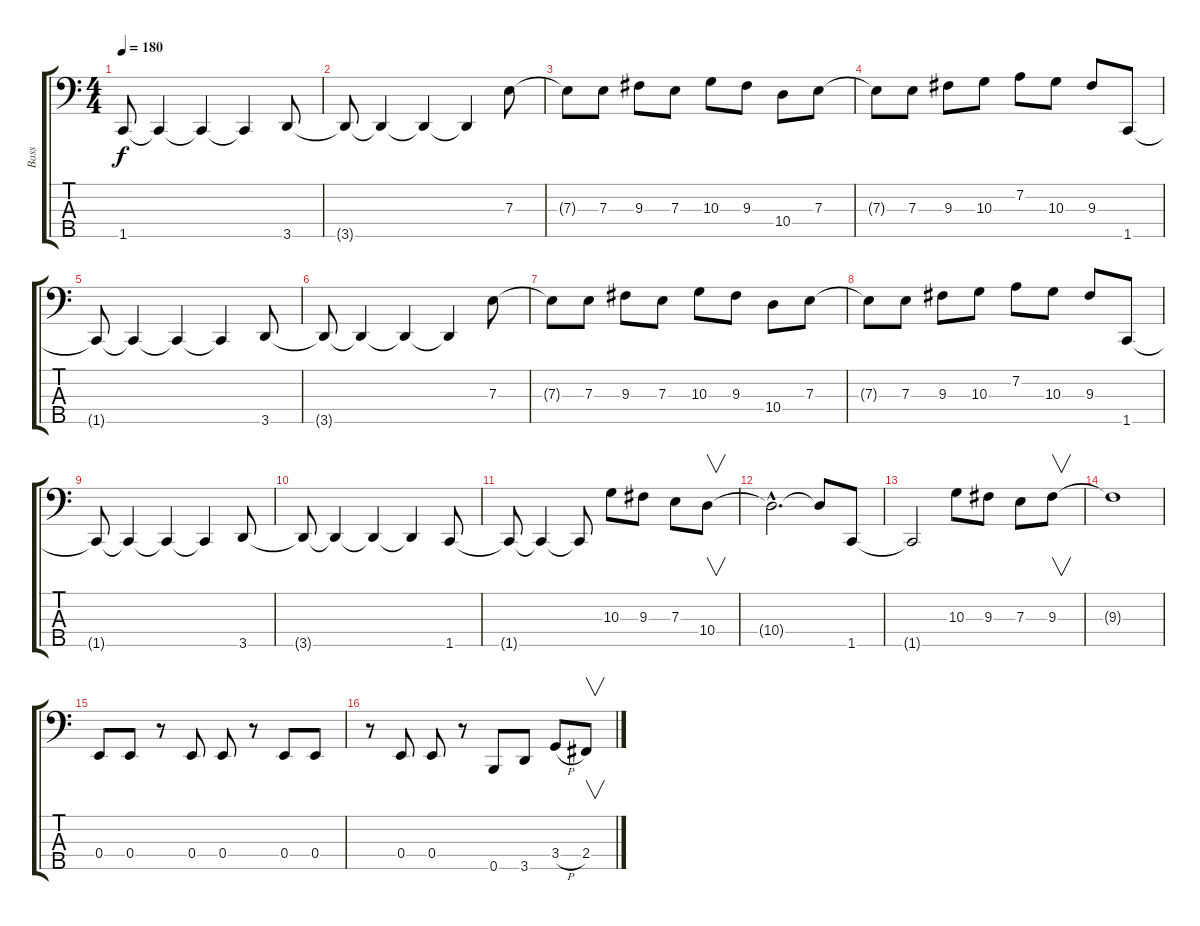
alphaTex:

\track ("Bass" "Bass") {instrument electricbasspick}
\staff {score tabs}
\tuning (G2 D2 A1 E1 B0) {hide}
\ts (4 4)
\tempo 180
\clef f4
\ks c
1.5{t}.8{dy f} 1.5{t}.4 1.5{t}.4 1.5{t}.4 3.5.8 |
3.5{t}.8 3.5{t}.4 3.5{t}.4 3.5{t}.4 7.3.8 |
7.3{t}.8 7.3.8 9.3.8 7.3.8 10.3.8 9.3.8 10.4.8 7.3.8 |
7.3{t}.8 7.3.8 9.3.8 10.3.8 7.2.8 10.3.8 9.3.8 1.5.8 |
1.5{t}.8 1.5{t}.4 1.5{t}.4 1.5{t}.4 3.5.8 |
3.5{t}.8 3.5{t}.4 3.5{t}.4 3.5{t}.4 7.3.8 |
7.3{t}.8 7.3.8 9.3.8 7.3.8 10.3.8 9.3.8 10.4.8 7.3.8 |
7.3{t}.8 7.3.8 9.3.8 10.3.8 7.2.8 10.3.8 9.3.8 1.5.8 |
1.5{t}.8 1.5{t}.4 1.5{t}.4 1.5{t}.4 3.5.8 |
3.5{t}.8 3.5{t}.4 3.5{t}.4 3.5{t}.4 1.5.8 |
1.5{t}.8 1.5{t}.4 1.5{t}.8 10.3.8 9.3.8 7.3.8 10.4.8{v} |
10.4{hac t}.2{d} 10.4{t}.8 1.5.8 |
1.5{t}.2 10.3.8 9.3.8 7.3.8 9.3.8{v} |
9.3{t}.1 |
0.4.8 0.4.8 r.8 0.4.8 0.4.8 r.8 0.4.8 0.4.8 |
r.8 0.4.8 0.4.8 r.8 0.5.8 3.5.8 3.4{h}.8 2.4.8{v}
